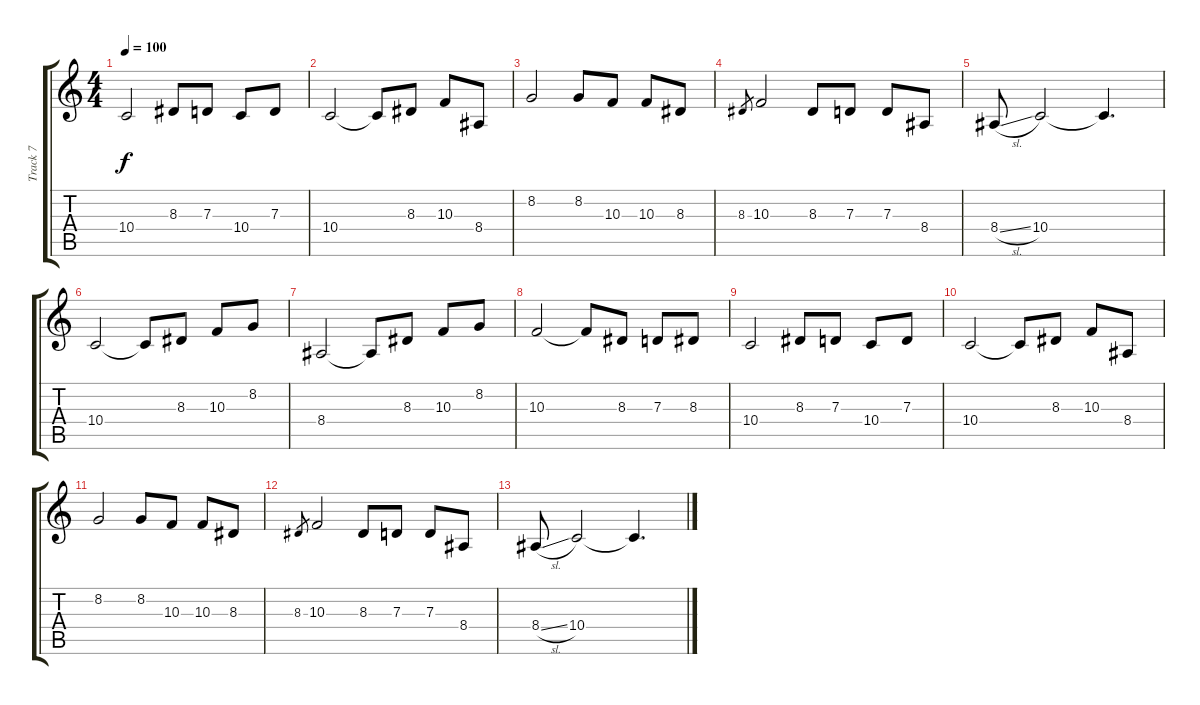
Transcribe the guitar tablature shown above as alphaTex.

\track ("Track 7" "Track 7") {instrument sopranosax}
\staff {score tabs}
\tuning (E4 B3 G3 D3 A2 E2) {hide}
\ts (4 4)
\tempo 100
\clef g2
\ks c
10.4.2{dy f} 8.3.8 7.3.8 10.4.8 7.3.8 |
10.4.2 10.4{t}.8 8.3.8 10.3.8 8.4.8 |
8.2.2 8.2.8 10.3.8 10.3.8 8.3.8 |
8.3.8{gr} 10.3.2 8.3.8 7.3.8 7.3.8 8.4.8 |
8.4{sl}.8 10.4.2 10.4{t}.4{d} |
10.4.2 10.4{t}.8 8.3.8 10.3.8 8.2.8 |
8.4.2 8.4{t}.8 8.3.8 10.3.8 8.2.8 |
10.3.2 10.3{t}.8 8.3.8 7.3.8 8.3.8 |
10.4.2 8.3.8 7.3.8 10.4.8 7.3.8 |
10.4.2 10.4{t}.8 8.3.8 10.3.8 8.4.8 |
8.2.2 8.2.8 10.3.8 10.3.8 8.3.8 |
8.3.8{gr} 10.3.2 8.3.8 7.3.8 7.3.8 8.4.8 |
8.4{sl}.8 10.4.2 10.4{t}.4{d}
